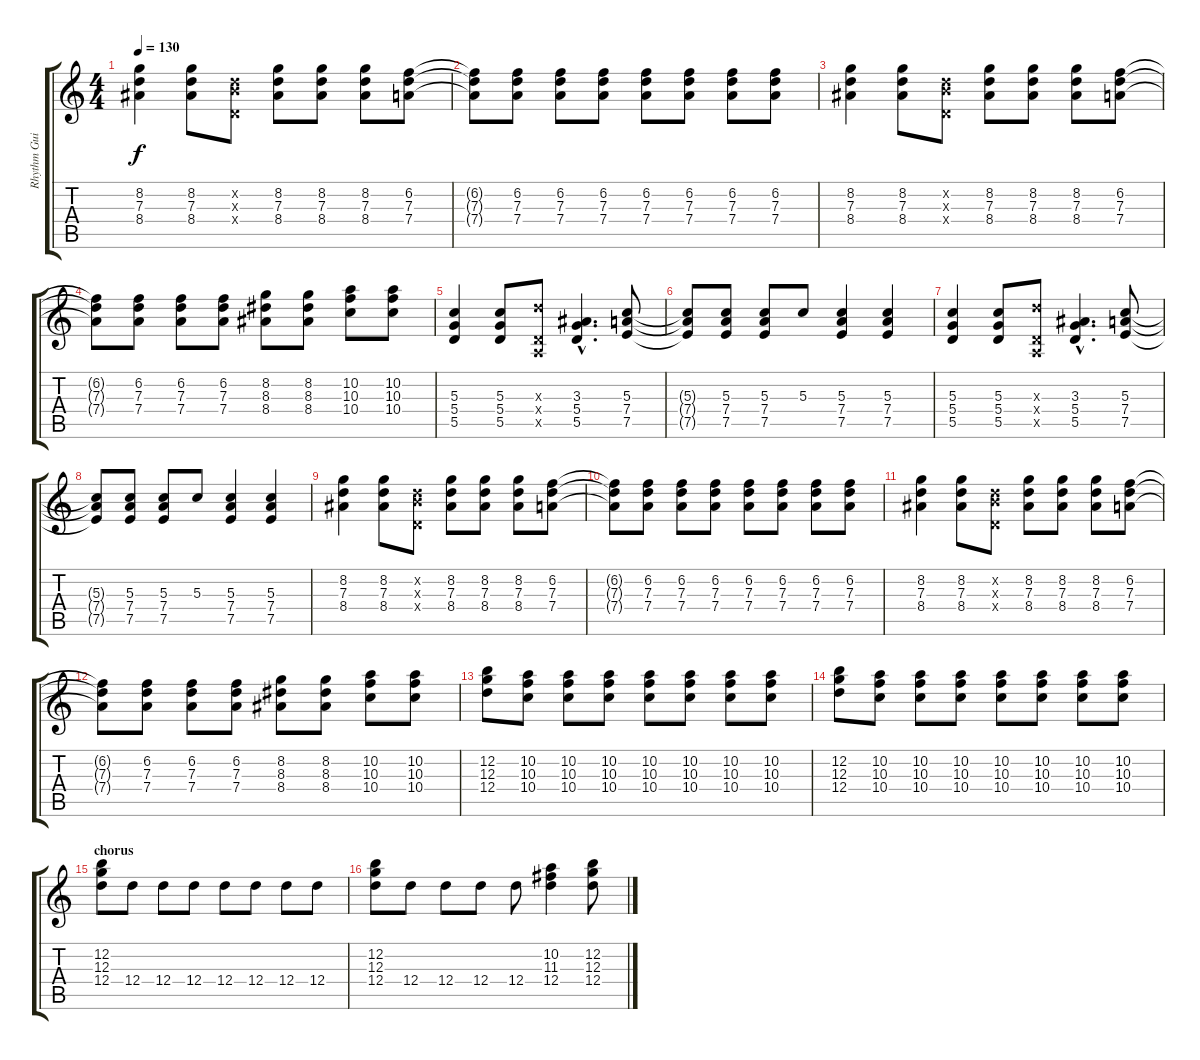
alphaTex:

\track ("Rhythm Guitar" "Rhythm Gui") {instrument distortionguitar}
\staff {score tabs}
\tuning (E4 B3 G3 D3 A2 E2) {hide}
\ts (4 4)
\tempo 130
\clef g2
\ks c
(8.2 7.3 8.4).4{dy f} (8.2 7.3 8.4).8 (0.2{x} 7.3{x} 0.4{x}).8 (8.2 7.3 8.4).8 (8.2 7.3 8.4).8 (8.2 7.3 8.4).8 (6.2 7.3 7.4).8 |
(6.2{t} 7.3{t} 7.4{t}).8 (6.2 7.3 7.4).8 (6.2 7.3 7.4).8 (6.2 7.3 7.4).8 (6.2 7.3 7.4).8 (6.2 7.3 7.4).8 (6.2 7.3 7.4).8 (6.2 7.3 7.4).8 |
(8.2 7.3 8.4).4 (8.2 7.3 8.4).8 (0.2{x} 7.3{x} 0.4{x}).8 (8.2 7.3 8.4).8 (8.2 7.3 8.4).8 (8.2 7.3 8.4).8 (6.2 7.3 7.4).8 |
(6.2{t} 7.3{t} 7.4{t}).8 (6.2 7.3 7.4).8 (6.2 7.3 7.4).8 (6.2 7.3 7.4).8 (8.2 8.3 8.4).8 (8.2 8.3 8.4).8 (10.2 10.3 10.4).8 (10.2 10.3 10.4).8 |
(5.3 5.4 5.5).4 (5.3 5.4 5.5).8 (7.3{x} 0.4{x} 0.5{x}).8 (3.3{hac} 5.4{hac} 5.5{hac}).4{d} (5.3 7.4 7.5).8 |
(5.3{t} 7.4{t} 7.5{t}).8 (5.3 7.4 7.5).8 (5.3 7.4 7.5).8 5.3.8 (5.3 7.4 7.5).4 (5.3 7.4 7.5).4 |
(5.3 5.4 5.5).4 (5.3 5.4 5.5).8 (7.3{x} 0.4{x} 0.5{x}).8 (3.3{hac} 5.4{hac} 5.5{hac}).4{d} (5.3 7.4 7.5).8 |
(5.3{t} 7.4{t} 7.5{t}).8 (5.3 7.4 7.5).8 (5.3 7.4 7.5).8 5.3.8 (5.3 7.4 7.5).4 (5.3 7.4 7.5).4 |
(8.2 7.3 8.4).4 (8.2 7.3 8.4).8 (0.2{x} 7.3{x} 0.4{x}).8 (8.2 7.3 8.4).8 (8.2 7.3 8.4).8 (8.2 7.3 8.4).8 (6.2 7.3 7.4).8 |
(6.2{t} 7.3{t} 7.4{t}).8 (6.2 7.3 7.4).8 (6.2 7.3 7.4).8 (6.2 7.3 7.4).8 (6.2 7.3 7.4).8 (6.2 7.3 7.4).8 (6.2 7.3 7.4).8 (6.2 7.3 7.4).8 |
(8.2 7.3 8.4).4 (8.2 7.3 8.4).8 (0.2{x} 7.3{x} 0.4{x}).8 (8.2 7.3 8.4).8 (8.2 7.3 8.4).8 (8.2 7.3 8.4).8 (6.2 7.3 7.4).8 |
(6.2{t} 7.3{t} 7.4{t}).8 (6.2 7.3 7.4).8 (6.2 7.3 7.4).8 (6.2 7.3 7.4).8 (8.2 8.3 8.4).8 (8.2 8.3 8.4).8 (10.2 10.3 10.4).8 (10.2 10.3 10.4).8 |
(12.2 12.3 12.4).8 (10.2 10.3 10.4).8 (10.2 10.3 10.4).8 (10.2 10.3 10.4).8 (10.2 10.3 10.4).8 (10.2 10.3 10.4).8 (10.2 10.3 10.4).8 (10.2 10.3 10.4).8 |
(12.2 12.3 12.4).8 (10.2 10.3 10.4).8 (10.2 10.3 10.4).8 (10.2 10.3 10.4).8 (10.2 10.3 10.4).8 (10.2 10.3 10.4).8 (10.2 10.3 10.4).8 (10.2 10.3 10.4).8 |
\section ("" "chorus")
(12.2 12.3 12.4).8 12.4.8 12.4.8 12.4.8 12.4.8 12.4.8 12.4.8 12.4.8 |
(12.2 12.3 12.4).8 12.4.8 12.4.8 12.4.8 12.4.8 (10.2 11.3 12.4).4 (12.2 12.3 12.4).8
